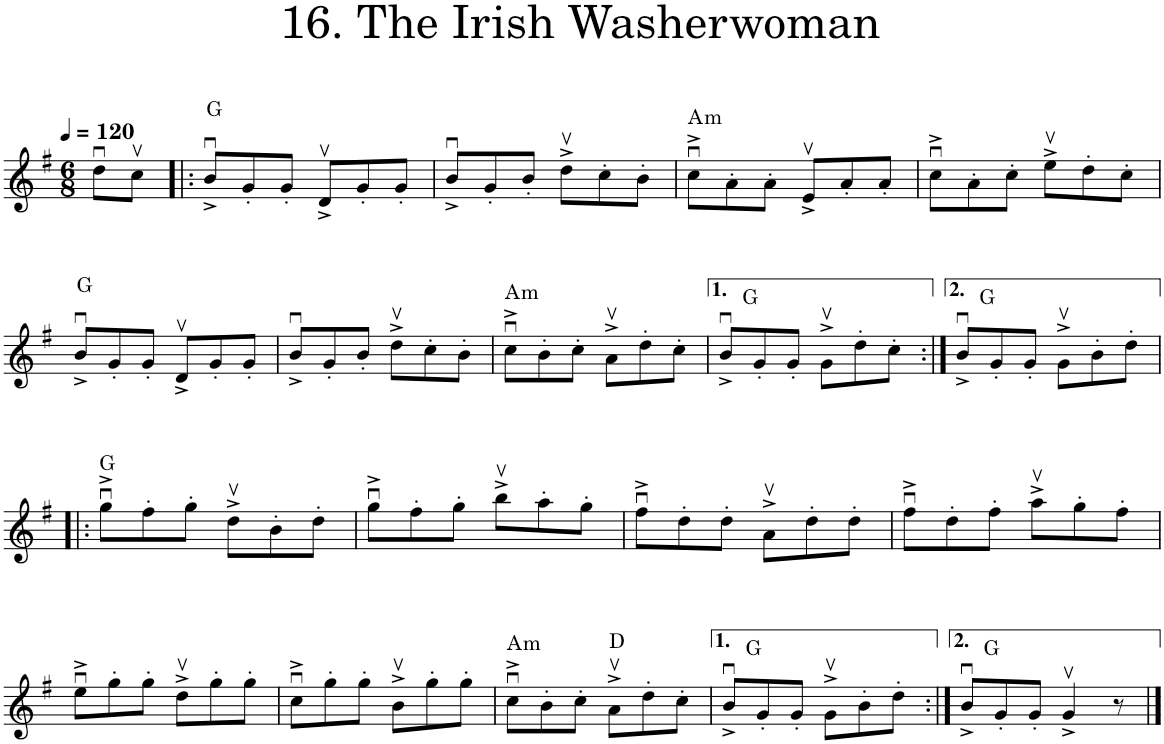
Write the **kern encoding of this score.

**kern	**harte
*part1	*part1
*staff1	*
*I"Violin	*
*I'Vln	*
*clefG2	*
*k[f#]	*
*M6/8	*
*MM120	*
=	=
8ddu\L	.
8ccv\J	.
=1!|:	=1!|:
8bu^/L	G:maj
8g'/	.
8g'/J	.
8dv^/L	.
8g'/	.
8g'/J	.
=2	=2
8bu^/L	.
8g'/	.
8b'/J	.
8ddv^\L	.
8cc'\	.
8b'\J	.
=3	=3
!	!LO:H:kt=m
8ccu^\L	A:min
8a'\	.
8a'\J	.
8ev^/L	.
8a'/	.
8a'/J	.
=4	=4
8ccu^\L	.
8a'\	.
8cc'\J	.
8eev^\L	.
8dd'\	.
8cc'\J	.
!!LO:LB:g=z
=5	=5
8bu^/L	G:maj
8g'/	.
8g'/J	.
8dv^/L	.
8g'/	.
8g'/J	.
=6	=6
8bu^/L	.
8g'/	.
8b'/J	.
8ddv^\L	.
8cc'\	.
8b'\J	.
=7	=7
!	!LO:H:kt=m
8ccu^\L	A:min
8b'\	.
8cc'\J	.
8av^\L	.
8dd'\	.
8cc'\J	.
=8	=8
8bu^/L	G:maj
8g'/	.
8g'/J	.
8gv^\L	.
8dd'\	.
8cc'\J	.
=9:|!	=9:|!
8bu^/L	G:maj
8g'/	.
8g'/J	.
8gv^\L	.
8b'\	.
8dd'\J	.
!!LO:LB:g=z
=10!|:	=10!|:
8ggu^\L	G:maj
8ff#'\	.
8gg'\J	.
8ddv^\L	.
8b'\	.
8dd'\J	.
=11	=11
8ggu^\L	.
8ff#'\	.
8gg'\J	.
8bbv^\L	.
8aa'\	.
8gg'\J	.
=12	=12
8ff#u^\L	.
8dd'\	.
8dd'\J	.
8av^\L	.
8dd'\	.
8dd'\J	.
=13	=13
8ff#u^\L	.
8dd'\	.
8ff#'\J	.
8aav^\L	.
8gg'\	.
8ff#'\J	.
!!LO:LB:g=z
=14	=14
8eeu^\L	.
8gg'\	.
8gg'\J	.
8ddv^\L	.
8gg'\	.
8gg'\J	.
=15	=15
8ccu^\L	.
8gg'\	.
8gg'\J	.
8bv^\L	.
8gg'\	.
8gg'\J	.
=16	=16
!	!LO:H:kt=m
8ccu^\L	A:min
8b'\	.
8cc'\J	.
8av^\L	D:maj
8dd'\	.
8cc'\J	.
=17	=17
8bu^/L	G:maj
8g'/	.
8g'/J	.
8gv^\L	.
8b'\	.
8dd'\J	.
=18:|!	=18:|!
8bu^/L	G:maj
8g'/	.
8g'/J	.
4gv^/	.
8r	.
==	==
*-	*-
